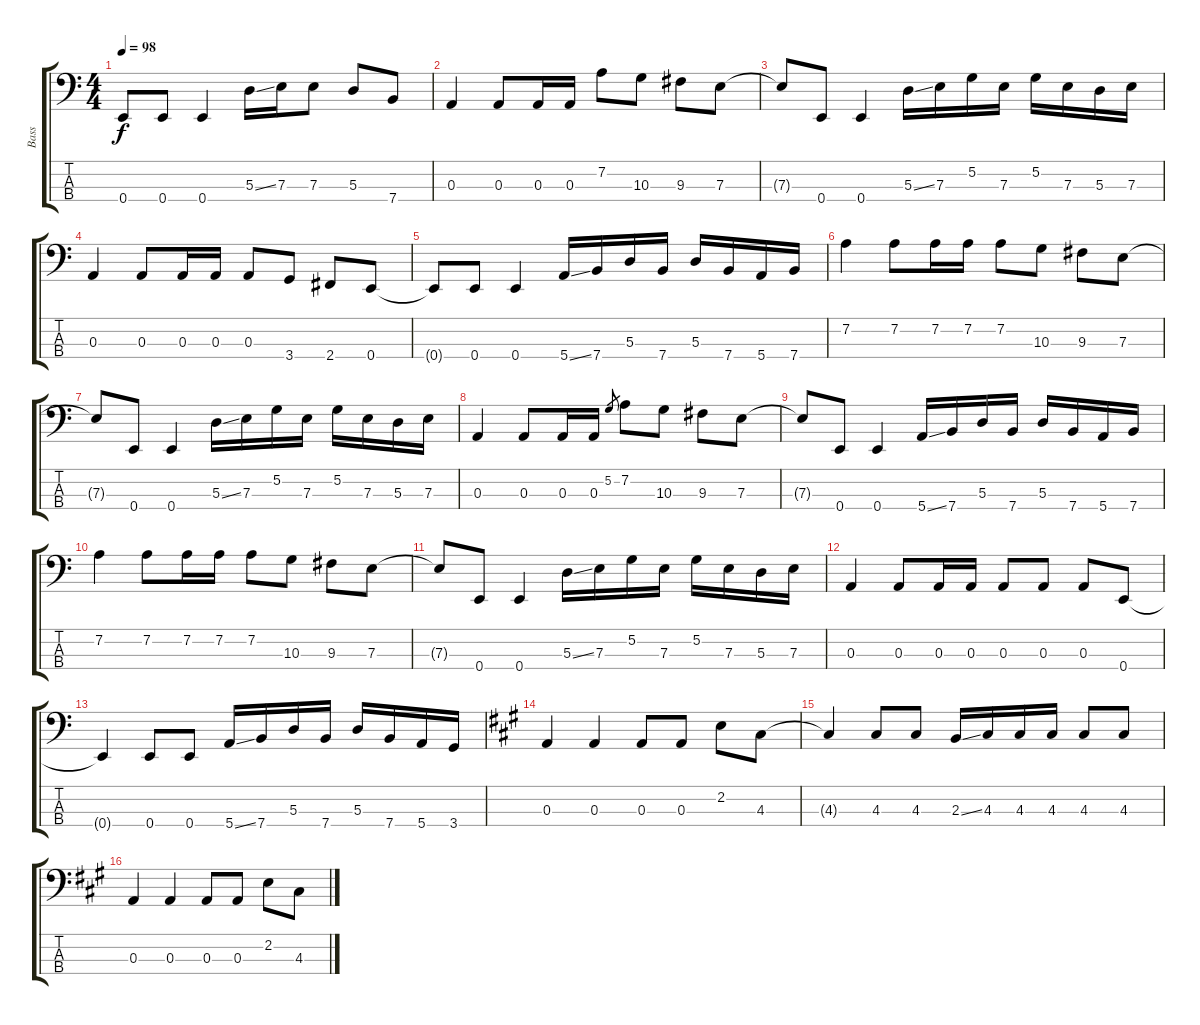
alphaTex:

\track ("Bass" "Bass") {instrument electricbassfinger}
\staff {score tabs}
\tuning (G2 D2 A1 E1) {hide}
\ts (4 4)
\tempo 98
\clef f4
\ks aminor
0.4{t}.8{dy f} 0.4.8 0.4.4 5.3{ss}.16 7.3.16 7.3.8 5.3.8 7.4.8 |
0.3.4 0.3.8 0.3.16 0.3.16 7.2.8 10.3.8 9.3.8 7.3.8 |
7.3{t}.8 0.4.8 0.4.4 5.3{ss}.16 7.3.16 5.2.16 7.3.16 5.2.16 7.3.16 5.3.16 7.3.16 |
0.3.4 0.3.8 0.3.16 0.3.16 0.3.8 3.4.8 2.4.8 0.4.8 |
0.4{t}.8 0.4.8 0.4.4 5.4{ss}.16 7.4.16 5.3.16 7.4.16 5.3.16 7.4.16 5.4.16 7.4.16 |
7.2.4 7.2.8 7.2.16 7.2.16 7.2.8 10.3.8 9.3.8 7.3.8 |
7.3{t}.8 0.4.8 0.4.4 5.3{ss}.16 7.3.16 5.2.16 7.3.16 5.2.16 7.3.16 5.3.16 7.3.16 |
0.3.4 0.3.8 0.3.16 0.3.16 5.2.8{gr} 7.2.8 10.3.8 9.3.8 7.3.8 |
7.3{t}.8 0.4.8 0.4.4 5.4{ss}.16 7.4.16 5.3.16 7.4.16 5.3.16 7.4.16 5.4.16 7.4.16 |
7.2.4 7.2.8 7.2.16 7.2.16 7.2.8 10.3.8 9.3.8 7.3.8 |
7.3{t}.8 0.4.8 0.4.4 5.3{ss}.16 7.3.16 5.2.16 7.3.16 5.2.16 7.3.16 5.3.16 7.3.16 |
0.3.4 0.3.8 0.3.16 0.3.16 0.3.8 0.3.8 0.3.8 0.4.8 |
0.4{t}.4 0.4.8 0.4.8 5.4{ss}.16 7.4.16 5.3.16 7.4.16 5.3.16 7.4.16 5.4.16 3.4.16 |
\ks f#minor
0.3.4 0.3.4 0.3.8 0.3.8 2.2.8 4.3.8 |
4.3{t}.4 4.3.8 4.3.8 2.3{ss}.16 4.3.16 4.3.16 4.3.16 4.3.8 4.3.8 |
0.3.4 0.3.4 0.3.8 0.3.8 2.2.8 4.3.8
